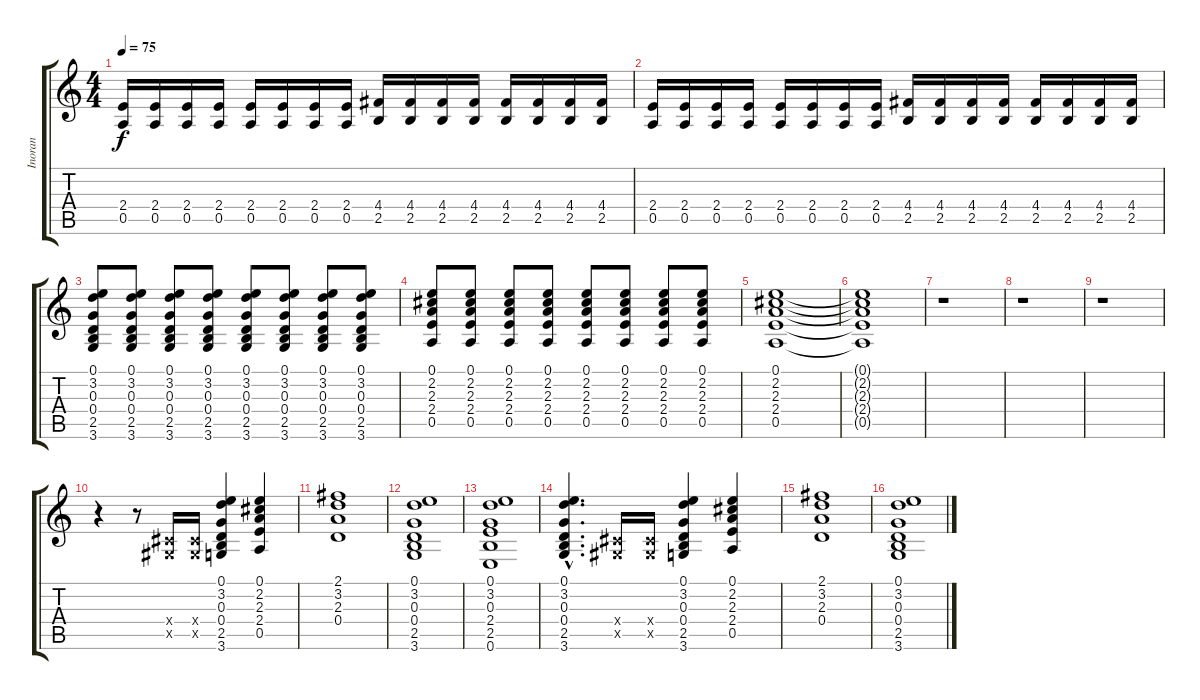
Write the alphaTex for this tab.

\track ("Inoran" "Inoran") {instrument distortionguitar}
\staff {score tabs}
\tuning (E4 B3 G3 D3 A2 E2) {hide}
\ts (4 4)
\tempo 75
\clef g2
\ks c
(2.4 0.5).16{dy f} (2.4 0.5).16 (2.4 0.5).16 (2.4 0.5).16 (2.4 0.5).16 (2.4 0.5).16 (2.4 0.5).16 (2.4 0.5).16 (4.4 2.5).16 (4.4 2.5).16 (4.4 2.5).16 (4.4 2.5).16 (4.4 2.5).16 (4.4 2.5).16 (4.4 2.5).16 (4.4 2.5).16 |
(2.4 0.5).16 (2.4 0.5).16 (2.4 0.5).16 (2.4 0.5).16 (2.4 0.5).16 (2.4 0.5).16 (2.4 0.5).16 (2.4 0.5).16 (4.4 2.5).16 (4.4 2.5).16 (4.4 2.5).16 (4.4 2.5).16 (4.4 2.5).16 (4.4 2.5).16 (4.4 2.5).16 (4.4 2.5).16 |
(0.1 3.2 0.3 0.4 2.5 3.6).8 (0.1 3.2 0.3 0.4 2.5 3.6).8 (0.1 3.2 0.3 0.4 2.5 3.6).8 (0.1 3.2 0.3 0.4 2.5 3.6).8 (0.1 3.2 0.3 0.4 2.5 3.6).8 (0.1 3.2 0.3 0.4 2.5 3.6).8 (0.1 3.2 0.3 0.4 2.5 3.6).8 (0.1 3.2 0.3 0.4 2.5 3.6).8 |
(0.1 2.2 2.3 2.4 0.5).8 (0.1 2.2 2.3 2.4 0.5).8 (0.1 2.2 2.3 2.4 0.5).8 (0.1 2.2 2.3 2.4 0.5).8 (0.1 2.2 2.3 2.4 0.5).8 (0.1 2.2 2.3 2.4 0.5).8 (0.1 2.2 2.3 2.4 0.5).8 (0.1 2.2 2.3 2.4 0.5).8 |
(0.1 2.2 2.3 2.4 0.5).1 |
(0.1{t} 2.2{t} 2.3{t} 2.4{t} 0.5{t}).1 |
r.1 |
r.1 |
r.1 |
r.4 r.8 (-1.4{x} -1.5{x}).16 (-1.4{x} -1.5{x}).16 (0.1 3.2 0.3 0.4 2.5 3.6).4 (0.1 2.2 2.3 2.4 0.5).4 |
(2.1 3.2 2.3 0.4).1 |
(0.1 3.2 0.3 0.4 2.5 3.6).1 |
(0.1 3.2 0.3 2.4 2.5 0.6).1 |
(0.1{hac} 3.2{hac} 0.3{hac} 0.4{hac} 2.5{hac} 3.6{hac}).4{d} (-1.4{x} -1.5{x}).16 (-1.4{x} -1.5{x}).16 (0.1 3.2 0.3 0.4 2.5 3.6).4 (0.1 2.2 2.3 2.4 0.5).4 |
(2.1 3.2 2.3 0.4).1 |
(0.1 3.2 0.3 0.4 2.5 3.6).1
